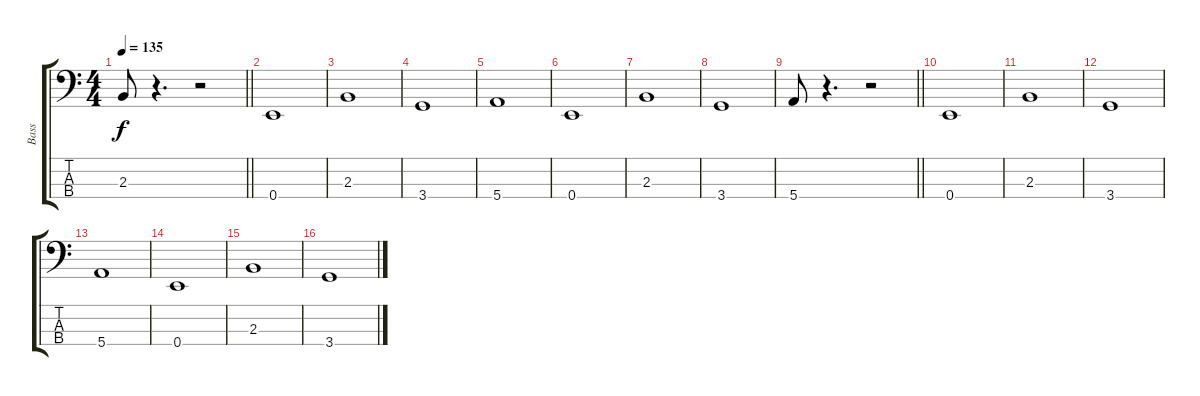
\track ("Bass" "Bass") {instrument slapbass2}
\staff {score tabs}
\tuning (G2 D2 A1 E1) {hide}
\ts (4 4)
\tempo 135
\clef f4
\barLineRight lightlight
\ks c
2.3.8{dy f} r.4{d} r.2 |
0.4.1 |
2.3.1 |
3.4.1 |
5.4.1 |
0.4.1 |
2.3.1 |
3.4.1 |
\barLineRight lightlight
5.4.8 r.4{d} r.2 |
0.4.1 |
2.3.1 |
3.4.1 |
5.4.1 |
0.4.1 |
2.3.1 |
3.4.1
